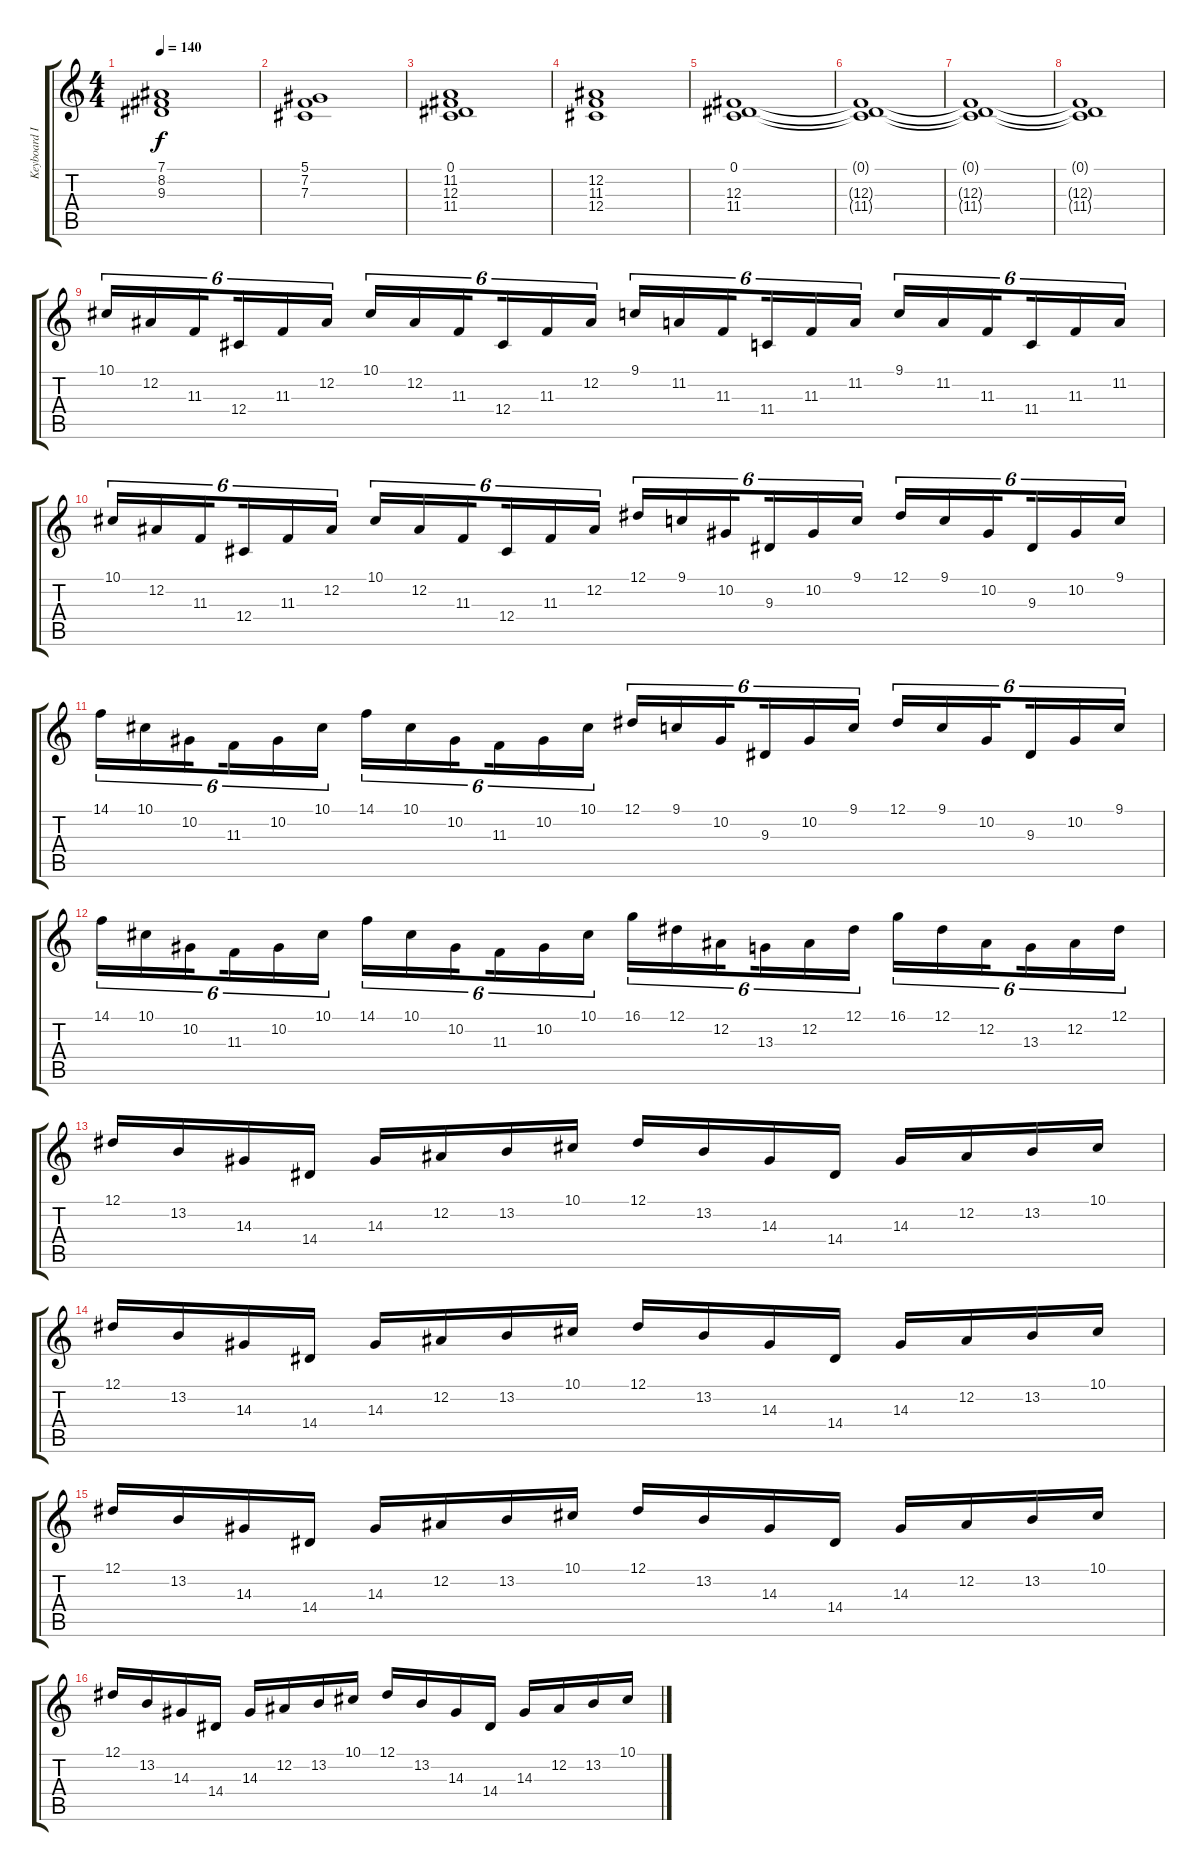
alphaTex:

\track ("Keyboard II" "Keyboard I") {instrument rockorgan}
\staff {score tabs}
\tuning (Eb4 Bb3 Gb3 Db3 Ab2 Eb2) {hide}
\ts (4 4)
\tempo 140
\clef g2
\ks c
(7.1 8.2 9.3).1{dy f} |
(5.1 7.2 7.3).1 |
(0.1 11.2 12.3 11.4).1 |
(12.2 11.3 12.4).1 |
(0.1 12.3 11.4).1 |
(0.1{t} 12.3{t} 11.4{t}).1 |
(0.1{t} 12.3{t} 11.4{t}).1 |
(0.1{t} 12.3{t} 11.4{t}).1 |
10.1.16{tu (6 4)} 12.2.16{tu (6 4)} 11.3.16{tu (6 4) beam splitsecondary} 12.4.16{tu (6 4)} 11.3.16{tu (6 4)} 12.2.16{tu (6 4)} 10.1.16{tu (6 4)} 12.2.16{tu (6 4)} 11.3.16{tu (6 4) beam splitsecondary} 12.4.16{tu (6 4)} 11.3.16{tu (6 4)} 12.2.16{tu (6 4)} 9.1.16{tu (6 4)} 11.2.16{tu (6 4)} 11.3.16{tu (6 4) beam splitsecondary} 11.4.16{tu (6 4)} 11.3.16{tu (6 4)} 11.2.16{tu (6 4)} 9.1.16{tu (6 4)} 11.2.16{tu (6 4)} 11.3.16{tu (6 4) beam splitsecondary} 11.4.16{tu (6 4)} 11.3.16{tu (6 4)} 11.2.16{tu (6 4)} |
10.1.16{tu (6 4)} 12.2.16{tu (6 4)} 11.3.16{tu (6 4) beam splitsecondary} 12.4.16{tu (6 4)} 11.3.16{tu (6 4)} 12.2.16{tu (6 4)} 10.1.16{tu (6 4)} 12.2.16{tu (6 4)} 11.3.16{tu (6 4) beam splitsecondary} 12.4.16{tu (6 4)} 11.3.16{tu (6 4)} 12.2.16{tu (6 4)} 12.1.16{tu (6 4)} 9.1.16{tu (6 4)} 10.2.16{tu (6 4) beam splitsecondary} 9.3.16{tu (6 4)} 10.2.16{tu (6 4)} 9.1.16{tu (6 4)} 12.1.16{tu (6 4)} 9.1.16{tu (6 4)} 10.2.16{tu (6 4) beam splitsecondary} 9.3.16{tu (6 4)} 10.2.16{tu (6 4)} 9.1.16{tu (6 4)} |
14.1.16{tu (6 4)} 10.1.16{tu (6 4)} 10.2.16{tu (6 4) beam splitsecondary} 11.3.16{tu (6 4)} 10.2.16{tu (6 4)} 10.1.16{tu (6 4)} 14.1.16{tu (6 4)} 10.1.16{tu (6 4)} 10.2.16{tu (6 4) beam splitsecondary} 11.3.16{tu (6 4)} 10.2.16{tu (6 4)} 10.1.16{tu (6 4)} 12.1.16{tu (6 4)} 9.1.16{tu (6 4)} 10.2.16{tu (6 4) beam splitsecondary} 9.3.16{tu (6 4)} 10.2.16{tu (6 4)} 9.1.16{tu (6 4)} 12.1.16{tu (6 4)} 9.1.16{tu (6 4)} 10.2.16{tu (6 4) beam splitsecondary} 9.3.16{tu (6 4)} 10.2.16{tu (6 4)} 9.1.16{tu (6 4)} |
14.1.16{tu (6 4)} 10.1.16{tu (6 4)} 10.2.16{tu (6 4) beam splitsecondary} 11.3.16{tu (6 4)} 10.2.16{tu (6 4)} 10.1.16{tu (6 4)} 14.1.16{tu (6 4)} 10.1.16{tu (6 4)} 10.2.16{tu (6 4) beam splitsecondary} 11.3.16{tu (6 4)} 10.2.16{tu (6 4)} 10.1.16{tu (6 4)} 16.1.16{tu (6 4)} 12.1.16{tu (6 4)} 12.2.16{tu (6 4) beam splitsecondary} 13.3.16{tu (6 4)} 12.2.16{tu (6 4)} 12.1.16{tu (6 4)} 16.1.16{tu (6 4)} 12.1.16{tu (6 4)} 12.2.16{tu (6 4) beam splitsecondary} 13.3.16{tu (6 4)} 12.2.16{tu (6 4)} 12.1.16{tu (6 4)} |
12.1.16{instrument rockorgan} 13.2.16 14.3.16 14.4.16 14.3.16 12.2.16 13.2.16 10.1.16 12.1.16 13.2.16 14.3.16 14.4.16 14.3.16 12.2.16 13.2.16 10.1.16 |
12.1.16 13.2.16 14.3.16 14.4.16 14.3.16 12.2.16 13.2.16 10.1.16 12.1.16 13.2.16 14.3.16 14.4.16 14.3.16 12.2.16 13.2.16 10.1.16 |
12.1.16 13.2.16 14.3.16 14.4.16 14.3.16 12.2.16 13.2.16 10.1.16 12.1.16 13.2.16 14.3.16 14.4.16 14.3.16 12.2.16 13.2.16 10.1.16 |
12.1.16 13.2.16 14.3.16 14.4.16 14.3.16 12.2.16 13.2.16 10.1.16 12.1.16 13.2.16 14.3.16 14.4.16 14.3.16 12.2.16 13.2.16 10.1.16
